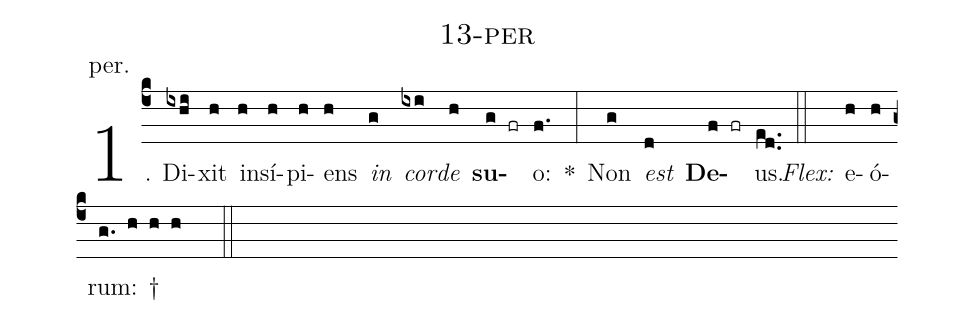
name: 13-per;
annotation: per.;
%%
(c4)1. Di(ixhi)xit(h) in(h)sí(h)pi(h)ens(h) <i>in</i>(g) <i>cor</i>(ixi)<i>de</i>(h) <b>su</b>(g fr)o:(f.) *(:) Non(g) <i>est</i>(d) <b>De</b>(f fr)us.(ed..) (::)
<i>Flex:</i>()  e(h)ó(h)rum: †(g. h h h  ::)
